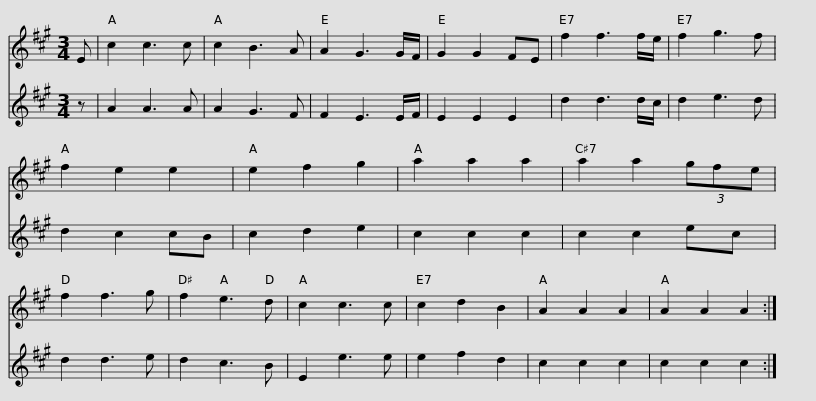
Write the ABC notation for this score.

X:1
%%score 1 2
L:1/8
M:3/4
I:linebreak $
K:A
V:1 treble
V:2 treble
V:1
 E | c2 c3 c | c2 B3 A | A2 G3 G/F/ | G2 G2 FE | %5
 f2 f3 f/e/ | f2 g3 f | f2 e2 e2 | e2 f2 g2 | a2 a2 a2 |$ %10
 a2 a2 (3gfe | f2 f3 g | f2 e3 d | c2 c3 c | c2 d2 B2 | %15
 A2 A2 A2 | A2 A2 A2 :| %17
V:2
 z | A2 A3 A | A2 G3 F | F2 E3 E/F/ | E2 E2 E2 | %5
 d2 d3 d/c/ | d2 e3 d | d2 c2 cB | c2 d2 e2 | c2 c2 c2 |$ %10
 c2 c2 ec | d2 d3 e | d2 c3 B | E2 e3 e | e2 f2 d2 | %15
 c2 c2 c2 | c2 c2 c2 :| %17
